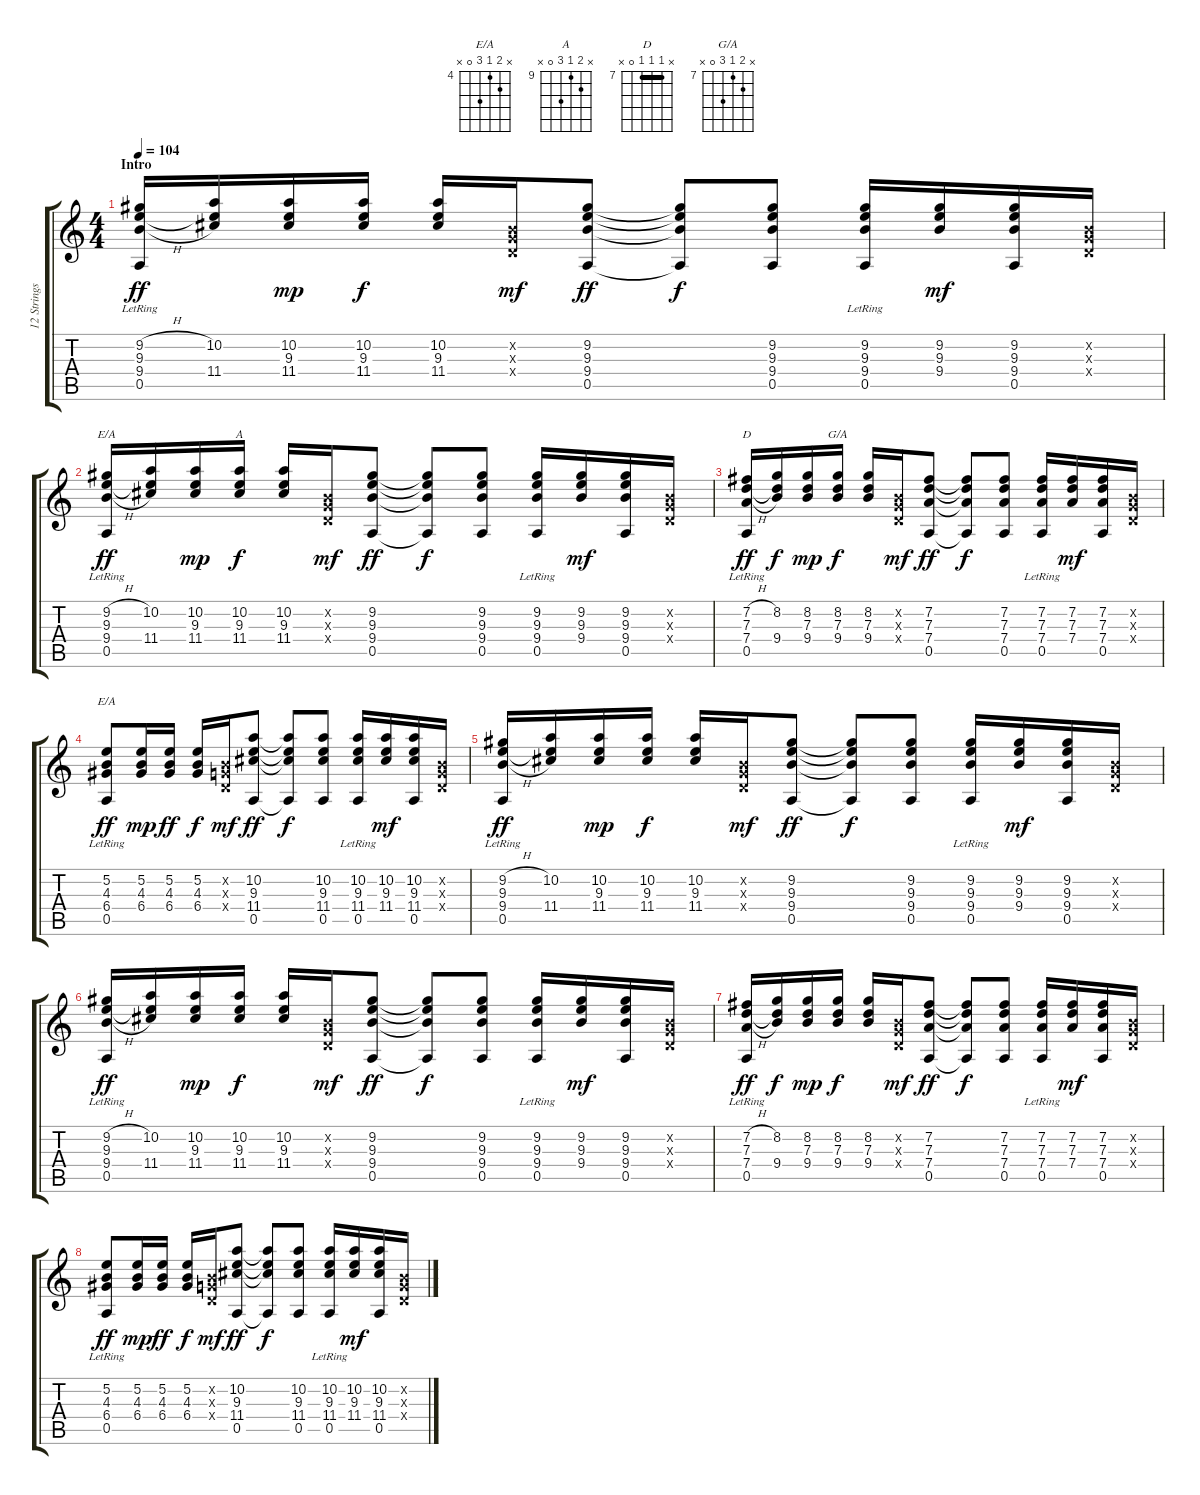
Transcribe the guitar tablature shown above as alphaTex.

\track ("12 Strings" "12 Strings") {instrument acousticguitarsteel}
\staff {score tabs}
\tuning (E4 B3 G3 D3 A2 E2) {hide}
\chord ("E/A" x 9 9 9 0 x) {firstfret 9 barre 9}
\chord ("A" x 10 9 11 0 x) {firstfret 9}
\chord ("D" x 7 7 7 0 x) {firstfret 7 barre 7}
\chord ("G/A" x 8 7 9 0 x) {firstfret 7}
\chord ("E/A" x 5 4 6 0 x) {firstfret 4}
\ts (4 4)
\section ("" "Intro")
\tempo 104
\clef g2
\ks c
(9.2{h} 9.3{lr} 9.4{h} 0.5{lr}).16{dy ff instrument acousticguitarsteel} (10.2 9.3{t} 11.4).16 (10.2 9.3 11.4).16{dy mp} (10.2 9.3 11.4).16{dy f} (10.2 9.3 11.4).16 (0.2{x} 0.3{x} 0.4{x}).16{dy mf} (9.2 9.3 9.4 0.5).8{dy ff} (9.2{t} 9.3{t} 9.4{t} 0.5{t}).8{dy f} (9.2 9.3 9.4 0.5).8 (9.2 9.3 9.4 0.5{lr}).16 (9.2 9.3 9.4).16{dy mf} (9.2 9.3 9.4 0.5).16 (0.2{x} 0.3{x} 0.4{x}).16 |
(9.2{h} 9.3{lr} 9.4{h} 0.5{lr}).16{ch "E/A" dy ff} (10.2 9.3{t} 11.4).16 (10.2 9.3 11.4).16{dy mp} (10.2 9.3 11.4).16{ch "A" dy f} (10.2 9.3 11.4).16 (0.2{x} 0.3{x} 0.4{x}).16{dy mf} (9.2 9.3 9.4 0.5).8{dy ff} (9.2{t} 9.3{t} 9.4{t} 0.5{t}).8{dy f} (9.2 9.3 9.4 0.5).8 (9.2 9.3 9.4 0.5{lr}).16 (9.2 9.3 9.4).16{dy mf} (9.2 9.3 9.4 0.5).16 (0.2{x} 0.3{x} 0.4{x}).16 |
(7.2{h} 7.3{lr} 7.4{h} 0.5{lr}).16{ch "D" dy ff} (8.2 7.3{t} 9.4).16{dy f} (8.2 7.3 9.4).16{dy mp} (8.2 7.3 9.4).16{ch "G/A" dy f} (8.2 7.3 9.4).16 (0.2{x} 0.3{x} 0.4{x}).16{dy mf} (7.2 7.3 7.4 0.5).8{dy ff} (7.2{t} 7.3{t} 7.4{t} 0.5{t}).8{dy f} (7.2 7.3 7.4 0.5).8 (7.2 7.3 7.4 0.5{lr}).16 (7.2 7.3 7.4).16{dy mf} (7.2 7.3 7.4 0.5).16 (0.2{x} 0.3{x} 0.4{x}).16 |
(5.2 4.3 6.4 0.5{lr}).8{ch "E/A" dy ff} (5.2 4.3 6.4).16{dy mp} (5.2 4.3 6.4).16{dy ff} (5.2 4.3 6.4).16{dy f} (0.2{x} 0.3{x} 0.4{x}).16{dy mf} (10.2 9.3 11.4 0.5).8{dy ff} (10.2{t} 9.3{t} 11.4{t} 0.5{t}).8{dy f} (10.2 9.3 11.4 0.5).8 (10.2 9.3 11.4 0.5{lr}).16 (10.2 9.3 11.4).16{dy mf} (10.2 9.3 11.4 0.5).16 (0.2{x} 0.3{x} 0.4{x}).16 |
(9.2{h} 9.3{lr} 9.4{h} 0.5{lr}).16{dy ff} (10.2 9.3{t} 11.4).16 (10.2 9.3 11.4).16{dy mp} (10.2 9.3 11.4).16{dy f} (10.2 9.3 11.4).16 (0.2{x} 0.3{x} 0.4{x}).16{dy mf} (9.2 9.3 9.4 0.5).8{dy ff} (9.2{t} 9.3{t} 9.4{t} 0.5{t}).8{dy f} (9.2 9.3 9.4 0.5).8 (9.2 9.3 9.4 0.5{lr}).16 (9.2 9.3 9.4).16{dy mf} (9.2 9.3 9.4 0.5).16 (0.2{x} 0.3{x} 0.4{x}).16 |
(9.2{h} 9.3{lr} 9.4{h} 0.5{lr}).16{dy ff} (10.2 9.3{t} 11.4).16 (10.2 9.3 11.4).16{dy mp} (10.2 9.3 11.4).16{dy f} (10.2 9.3 11.4).16 (0.2{x} 0.3{x} 0.4{x}).16{dy mf} (9.2 9.3 9.4 0.5).8{dy ff} (9.2{t} 9.3{t} 9.4{t} 0.5{t}).8{dy f} (9.2 9.3 9.4 0.5).8 (9.2 9.3 9.4 0.5{lr}).16 (9.2 9.3 9.4).16{dy mf} (9.2 9.3 9.4 0.5).16 (0.2{x} 0.3{x} 0.4{x}).16 |
(7.2{h} 7.3{lr} 7.4{h} 0.5{lr}).16{dy ff} (8.2 7.3{t} 9.4).16{dy f} (8.2 7.3 9.4).16{dy mp} (8.2 7.3 9.4).16{dy f} (8.2 7.3 9.4).16 (0.2{x} 0.3{x} 0.4{x}).16{dy mf} (7.2 7.3 7.4 0.5).8{dy ff} (7.2{t} 7.3{t} 7.4{t} 0.5{t}).8{dy f} (7.2 7.3 7.4 0.5).8 (7.2 7.3 7.4 0.5{lr}).16 (7.2 7.3 7.4).16{dy mf} (7.2 7.3 7.4 0.5).16 (0.2{x} 0.3{x} 0.4{x}).16 |
(5.2 4.3 6.4 0.5{lr}).8{dy ff} (5.2 4.3 6.4).16{dy mp} (5.2 4.3 6.4).16{dy ff} (5.2 4.3 6.4).16{dy f} (0.2{x} 0.3{x} 0.4{x}).16{dy mf} (10.2 9.3 11.4 0.5).8{dy ff} (10.2{t} 9.3{t} 11.4{t} 0.5{t}).8{dy f} (10.2 9.3 11.4 0.5).8 (10.2 9.3 11.4 0.5{lr}).16 (10.2 9.3 11.4).16{dy mf} (10.2 9.3 11.4 0.5).16 (0.2{x} 0.3{x} 0.4{x}).16
